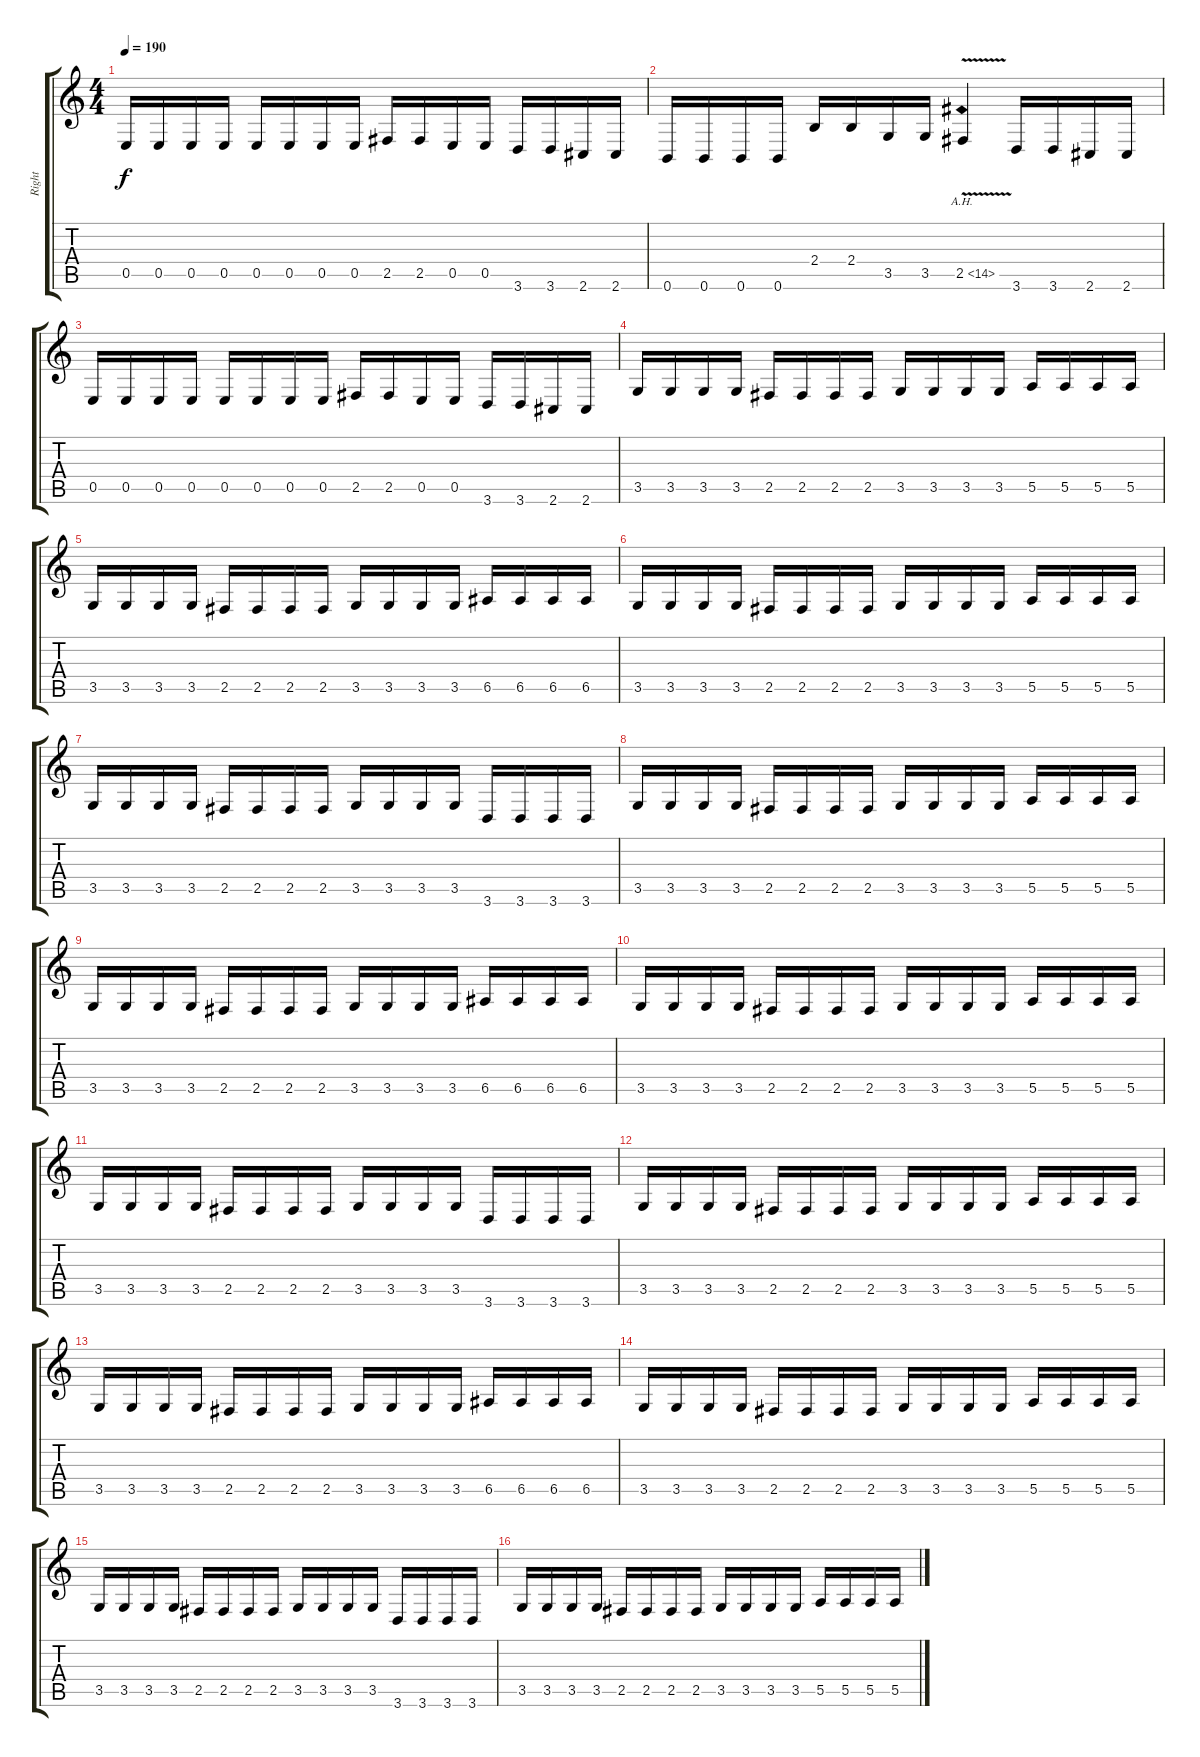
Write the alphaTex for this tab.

\track ("Right" "Right") {instrument distortionguitar}
\staff {score tabs}
\tuning (B3 Gb3 D3 A2 E2 B1) {hide}
\ts (4 4)
\tempo 190
\clef g2
\ks c
0.5.16{dy f} 0.5.16 0.5.16 0.5.16 0.5.16 0.5.16 0.5.16 0.5.16 2.5.16 2.5.16 0.5.16 0.5.16 3.6.16 3.6.16 2.6.16 2.6.16 |
0.6.16 0.6.16 0.6.16 0.6.16 2.4.16 2.4.16 3.5.16 3.5.16 2.5{ah 12 v}.4 3.6.16 3.6.16 2.6.16 2.6.16 |
0.5.16 0.5.16 0.5.16 0.5.16 0.5.16 0.5.16 0.5.16 0.5.16 2.5.16 2.5.16 0.5.16 0.5.16 3.6.16 3.6.16 2.6.16 2.6.16 |
3.5.16 3.5.16 3.5.16 3.5.16 2.5.16 2.5.16 2.5.16 2.5.16 3.5.16 3.5.16 3.5.16 3.5.16 5.5.16 5.5.16 5.5.16 5.5.16 |
3.5.16 3.5.16 3.5.16 3.5.16 2.5.16 2.5.16 2.5.16 2.5.16 3.5.16 3.5.16 3.5.16 3.5.16 6.5.16 6.5.16 6.5.16 6.5.16 |
3.5.16 3.5.16 3.5.16 3.5.16 2.5.16 2.5.16 2.5.16 2.5.16 3.5.16 3.5.16 3.5.16 3.5.16 5.5.16 5.5.16 5.5.16 5.5.16 |
3.5.16 3.5.16 3.5.16 3.5.16 2.5.16 2.5.16 2.5.16 2.5.16 3.5.16 3.5.16 3.5.16 3.5.16 3.6.16 3.6.16 3.6.16 3.6.16 |
3.5.16 3.5.16 3.5.16 3.5.16 2.5.16 2.5.16 2.5.16 2.5.16 3.5.16 3.5.16 3.5.16 3.5.16 5.5.16 5.5.16 5.5.16 5.5.16 |
3.5.16 3.5.16 3.5.16 3.5.16 2.5.16 2.5.16 2.5.16 2.5.16 3.5.16 3.5.16 3.5.16 3.5.16 6.5.16 6.5.16 6.5.16 6.5.16 |
3.5.16 3.5.16 3.5.16 3.5.16 2.5.16 2.5.16 2.5.16 2.5.16 3.5.16 3.5.16 3.5.16 3.5.16 5.5.16 5.5.16 5.5.16 5.5.16 |
3.5.16 3.5.16 3.5.16 3.5.16 2.5.16 2.5.16 2.5.16 2.5.16 3.5.16 3.5.16 3.5.16 3.5.16 3.6.16 3.6.16 3.6.16 3.6.16 |
3.5.16 3.5.16 3.5.16 3.5.16 2.5.16 2.5.16 2.5.16 2.5.16 3.5.16 3.5.16 3.5.16 3.5.16 5.5.16 5.5.16 5.5.16 5.5.16 |
3.5.16 3.5.16 3.5.16 3.5.16 2.5.16 2.5.16 2.5.16 2.5.16 3.5.16 3.5.16 3.5.16 3.5.16 6.5.16 6.5.16 6.5.16 6.5.16 |
3.5.16 3.5.16 3.5.16 3.5.16 2.5.16 2.5.16 2.5.16 2.5.16 3.5.16 3.5.16 3.5.16 3.5.16 5.5.16 5.5.16 5.5.16 5.5.16 |
3.5.16 3.5.16 3.5.16 3.5.16 2.5.16 2.5.16 2.5.16 2.5.16 3.5.16 3.5.16 3.5.16 3.5.16 3.6.16 3.6.16 3.6.16 3.6.16 |
3.5.16 3.5.16 3.5.16 3.5.16 2.5.16 2.5.16 2.5.16 2.5.16 3.5.16 3.5.16 3.5.16 3.5.16 5.5.16 5.5.16 5.5.16 5.5.16
